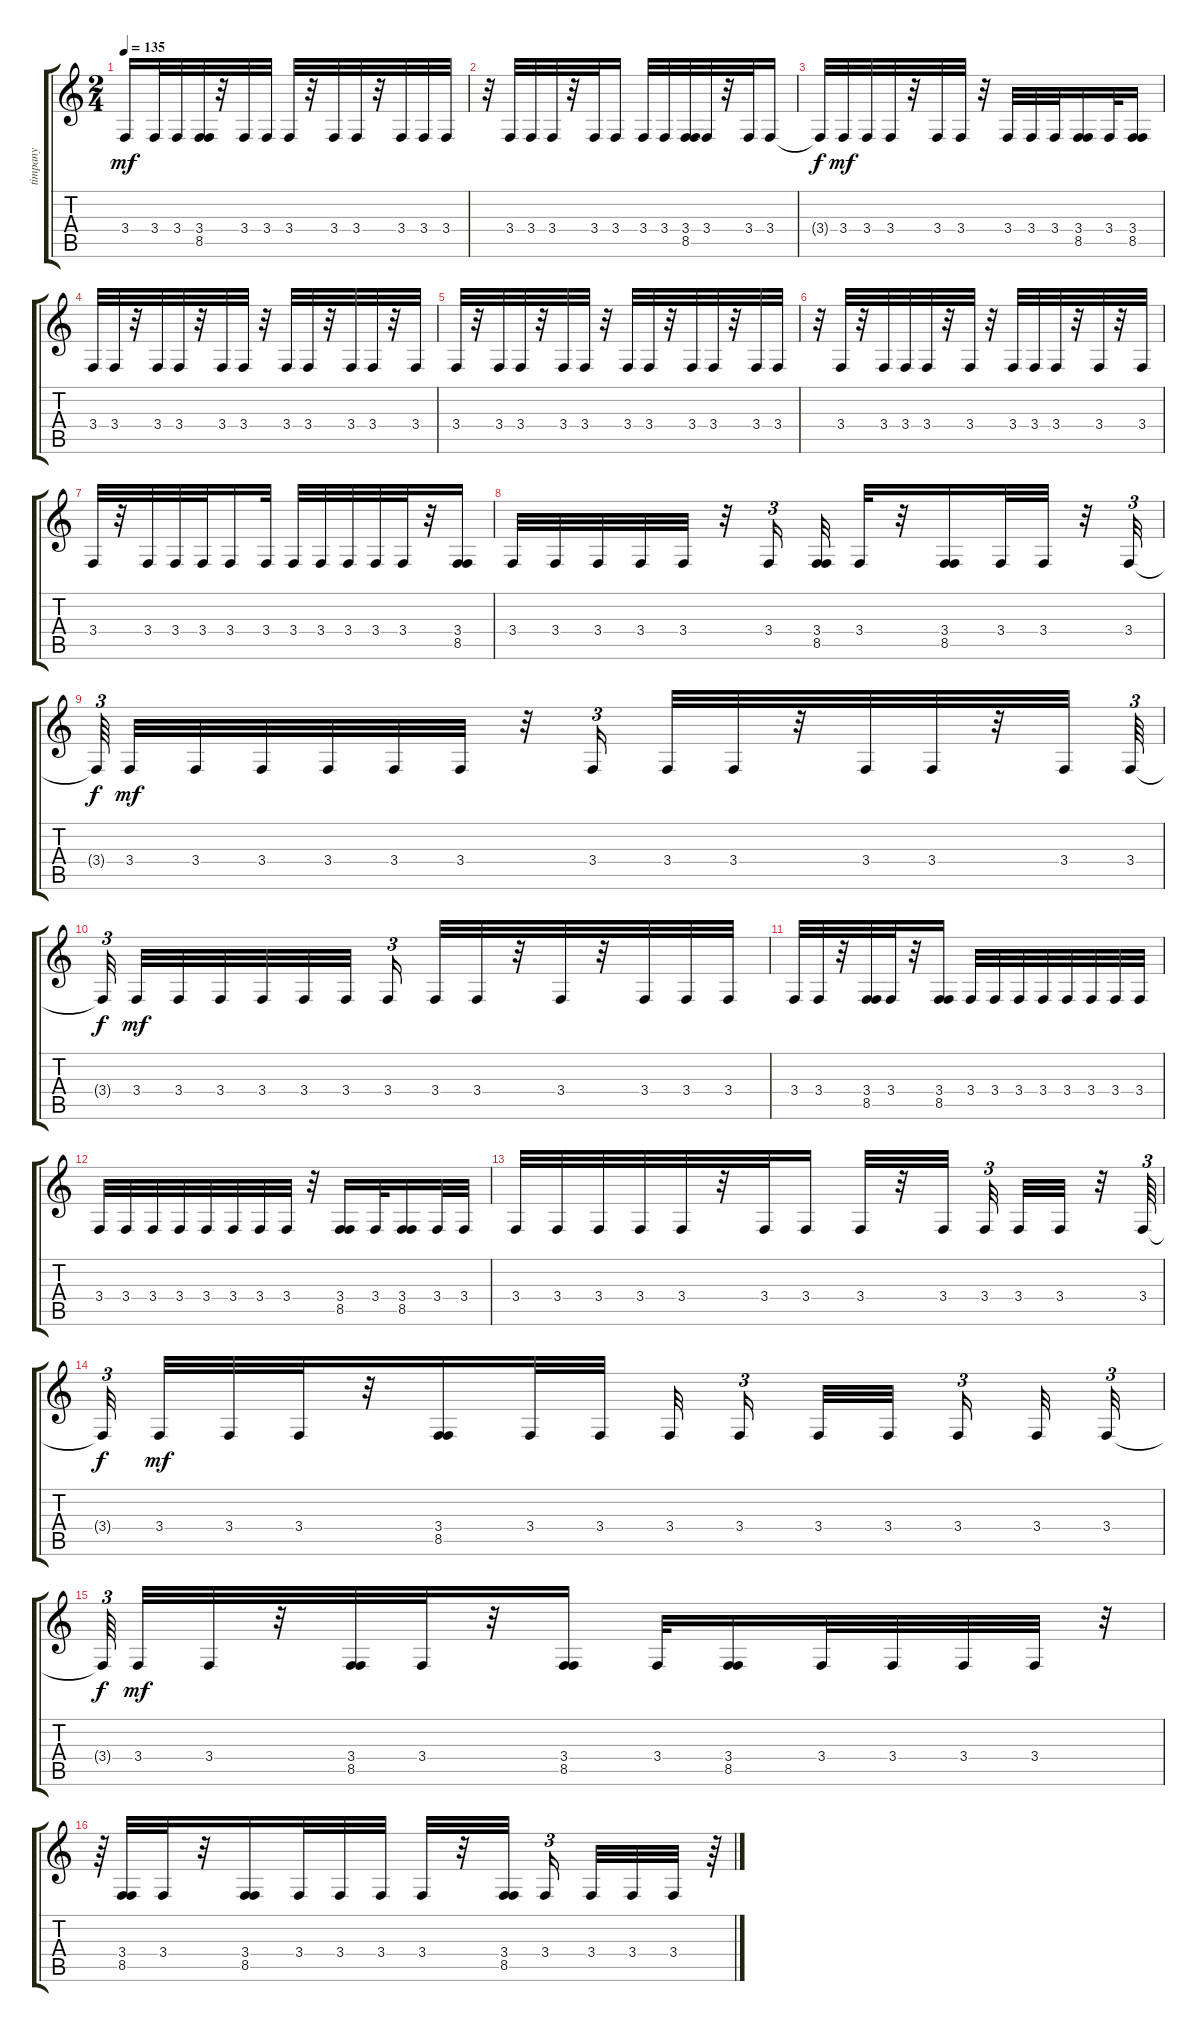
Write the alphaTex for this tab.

\track ("timpany" "timpany") {instrument timpani}
\staff {score tabs}
\tuning (E4 B3 G3 D3 A2 E2) {hide}
\ts (2 4)
\tempo 135
\clef g2
\ks c
3.4.16{dy mf} 3.4.32 3.4.32 (3.4 8.5).32 r.32 3.4.32 3.4.32 3.4.32 r.32 3.4.32 3.4.32 r.32 3.4.32 3.4.32 3.4.32 |
r.32 3.4.32 3.4.32 3.4.32 r.32 3.4.32 3.4.16 3.4.32 3.4.32 (3.4 8.5).32 3.4.32 r.32 3.4.32 3.4.16 |
3.4{t}.32{dy f} 3.4.32{dy mf} 3.4.32 3.4.32 r.32 3.4.32 3.4.32 r.32 3.4.32 3.4.32 3.4.32 (3.4 8.5).16 3.4.32 (3.4 8.5).16 |
3.4.32 3.4.32 r.32 3.4.32 3.4.32 r.32 3.4.32 3.4.32 r.32 3.4.32 3.4.32 r.32 3.4.32 3.4.32 r.32 3.4.32 |
3.4.32 r.32 3.4.32 3.4.32 r.32 3.4.32 3.4.32 r.32 3.4.32 3.4.32 r.32 3.4.32 3.4.32 r.32 3.4.32 3.4.32 |
r.32 3.4.32 r.32 3.4.32 3.4.32 3.4.32 r.32 3.4.32 r.32 3.4.32 3.4.32 3.4.32 r.32 3.4.32 r.32 3.4.32 |
3.4.32 r.32 3.4.32 3.4.32 3.4.32 3.4.16 3.4.32 3.4.32 3.4.32 3.4.32 3.4.32 3.4.32 r.32 (3.4 8.5).16 |
3.4.32 3.4.32 3.4.32 3.4.32 3.4.32 r.32 3.4.16{tu (3 2)} (3.4 8.5).32 3.4.32 r.32 (3.4 8.5).16 3.4.32 3.4.32 r.32 3.4.32{tu (3 2)} |
3.4{t}.64{tu (3 2) dy f} 3.4.32{dy mf} 3.4.32 3.4.32 3.4.32 3.4.32 3.4.32 r.32 3.4.16{tu (3 2)} 3.4.32 3.4.32 r.32 3.4.32 3.4.32 r.32 3.4.32 3.4.64{tu (3 2)} |
3.4{t}.32{tu (3 2) dy f} 3.4.32{dy mf} 3.4.32 3.4.32 3.4.32 3.4.32 3.4.32 3.4.16{tu (3 2)} 3.4.32 3.4.32 r.32 3.4.32 r.32 3.4.32 3.4.32 3.4.32 |
3.4.32 3.4.32 r.32 (3.4 8.5).32 3.4.32 r.32 (3.4 8.5).16 3.4.32 3.4.32 3.4.32 3.4.32 3.4.32 3.4.32 3.4.32 3.4.32 |
3.4.32 3.4.32 3.4.32 3.4.32 3.4.32 3.4.32 3.4.32 3.4.32 r.32 (3.4 8.5).16 3.4.32 (3.4 8.5).16 3.4.32 3.4.32 |
3.4.32 3.4.32 3.4.32 3.4.32 3.4.32 r.32 3.4.32 3.4.16 3.4.32 r.32 3.4.32 3.4.32{tu (3 2)} 3.4.32 3.4.32 r.32 3.4.64{tu (3 2)} |
3.4{t}.32{tu (3 2) dy f} 3.4.32{dy mf} 3.4.32 3.4.32 r.32 (3.4 8.5).16 3.4.32 3.4.32 3.4.32 3.4.16{tu (3 2)} 3.4.32 3.4.32 3.4.16{tu (3 2)} 3.4.32 3.4.32{tu (3 2)} |
3.4{t}.64{tu (3 2) dy f} 3.4.32{dy mf} 3.4.32 r.32 (3.4 8.5).32 3.4.32 r.32 (3.4 8.5).16 3.4.32 (3.4 8.5).16 3.4.32 3.4.32 3.4.32 3.4.32 r.32{tu (3 2)} |
r.64{tu (3 2)} (3.4 8.5).32 3.4.32 r.32 (3.4 8.5).16 3.4.32 3.4.32 3.4.32 3.4.32 r.32 (3.4 8.5).32 3.4.16{tu (3 2)} 3.4.32 3.4.32 3.4.32 r.64{tu (3 2)}
